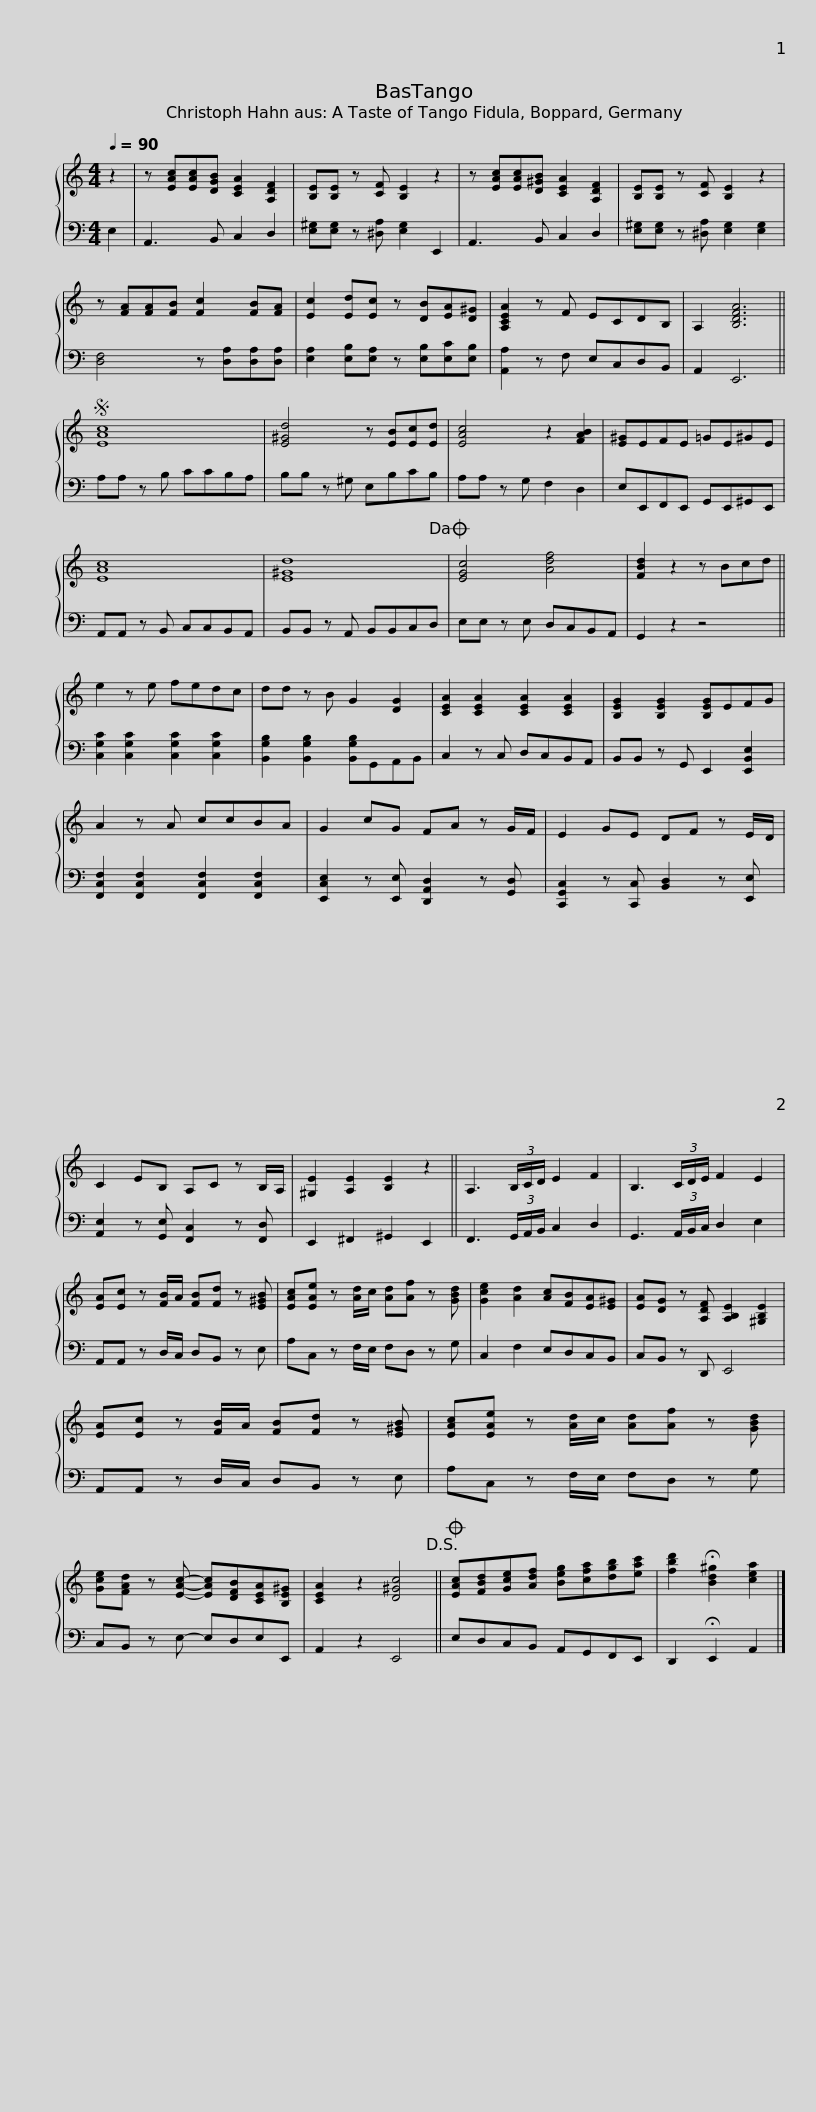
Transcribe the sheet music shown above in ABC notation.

X:1
%%score { 1 | 2 }
L:1/8
Q:1/4=90
M:4/4
I:linebreak $
K:C
V:1 treble
V:2 bass
V:1
 z2 | z [EAc][EAc][DGB] [CEA]2 [A,DF]2 | [B,E][B,E] z [CF] [B,E]2 z2 | z [EAc][EAc][D^GB] [CEA]2 [A,DF]2 | [B,E][B,E] z [CF] [B,E]2 z2 |$ %5
 z [FA][FA][FB] [Fc]2 [FB][FA] | [Ec]2 [Ed][Ec] z [DB][EA][D^G] | [A,CEA]2 z F ECDB, | A,2 [B,DFA]6 ||$S [EAc]8 | %10
 [E^Gd]4 z [EB][Ec][Ed] | [EAc]4 z2 [FAB]2 | [E^G]EFE =GE^GE |$ [EAc]8 | [E^Gd]8!dacoda! | %15
 [EGc]4 [Adf]4 | [FBd]2 z2 z Bcd || e2 z e fedc |$ dd z B G2 [DG]2 | [CEA]2 [CEA]2 [CEA]2 [CEA]2 | %20
 [B,EG]2 [B,EG]2 [B,EG]EFG | A2 z A ccBA |$ G2 cG FA z G/F/ | E2 GE DF z E/D/ | C2 EB, A,C z B,/A,/ | %25
 [^G,E]2 [A,E]2 [B,E]2 z2 ||$ A,3 (3B,/C/D/ E2 F2 | B,3 (3C/D/E/ F2 E2 | [EA][Ec] z [FB]/A/ [FB][Fd] z [E^GB] | [EAc][EAe] z [Ad]/c/ [Ad][Af] z [GBd] |$ %30
 [Gce]2 [Ad]2 [Ac][FB][EA][E^G] | [EA][DG] z [A,DF] [A,B,E]2 [^G,B,E]2 | [EA][Ec] z [FB]/A/ [FB][Fd] z [E^GB] | [EAc][EAe] z [Ad]/c/ [Ad][Af] z [GBd] |$ [Gce][FAd] z [EAc]- [EAc][DFB][CEA][B,E^G] | %35
 [CEA]2 z2 [D^Gc]4!D.S.! ||O [EAc][FBd][Gce][Adf] [Beg][cfa][dgb][eac'] | [fbd']2 !fermata![Bd^g]2 [cea]2 |] %38
V:2
 E,2 | A,,3 B,, C,2 D,2 | [E,^G,][E,G,] z [^D,A,] [E,G,]2 E,,2 | A,,3 B,, C,2 D,2 | [E,^G,][E,G,] z [^D,A,] [E,G,]2 [E,G,]2 |$ %5
 [D,F,]4 z [D,A,][D,A,][D,A,] | [E,A,]2 [E,B,][E,A,] z [E,B,][E,C][E,B,] | [A,,A,]2 z F, E,C,D,B,, | A,,2 E,,6 ||$ A,A, z B, CCB,A, | %10
 B,B, z ^G, E,B,CB, | A,A, z G, F,2 D,2 | E,E,,F,,E,, G,,E,,^G,,E,, |$ A,,A,, z B,, C,C,B,,A,, | B,,B,, z A,, B,,B,,C,D, | %15
 E,E, z E, D,C,B,,A,, | G,,2 z2 z4 || [C,G,C]2 [C,G,C]2 [C,G,C]2 [C,G,C]2 |$ [B,,G,B,]2 [B,,G,B,]2 [B,,G,B,]G,,A,,B,, | C,2 z C, D,C,B,,A,, | %20
 B,,B,, z G,, E,,2 [E,,B,,E,]2 | [F,,C,F,]2 [F,,C,F,]2 [F,,C,F,]2 [F,,C,F,]2 |$ [E,,C,E,]2 z [E,,E,] [D,,A,,D,]2 z [G,,D,] | [C,,G,,C,]2 z [C,,C,] [B,,D,]2 z [E,,E,] | [A,,E,]2 z [G,,E,] [F,,C,]2 z [F,,D,] | %25
 E,,2 ^F,,2 ^G,,2 E,,2 ||$ F,,3 (3G,,/A,,/B,,/ C,2 D,2 | G,,3 (3A,,/B,,/C,/ D,2 E,2 | A,,A,, z D,/C,/ D,B,, z E, | A,C, z F,/E,/ F,D, z G, |$ %30
 C,2 F,2 E,D,C,B,, | C,B,, z D,, E,,4 | A,,A,, z D,/C,/ D,B,, z E, | A,C, z F,/E,/ F,D, z G, |$ C,B,, z E,- E,D,E,E,, | %35
 A,,2 z2 E,,4 || E,D,C,B,, A,,G,,F,,E,, | D,,2 !fermata!E,,2 A,,2 |] %38
